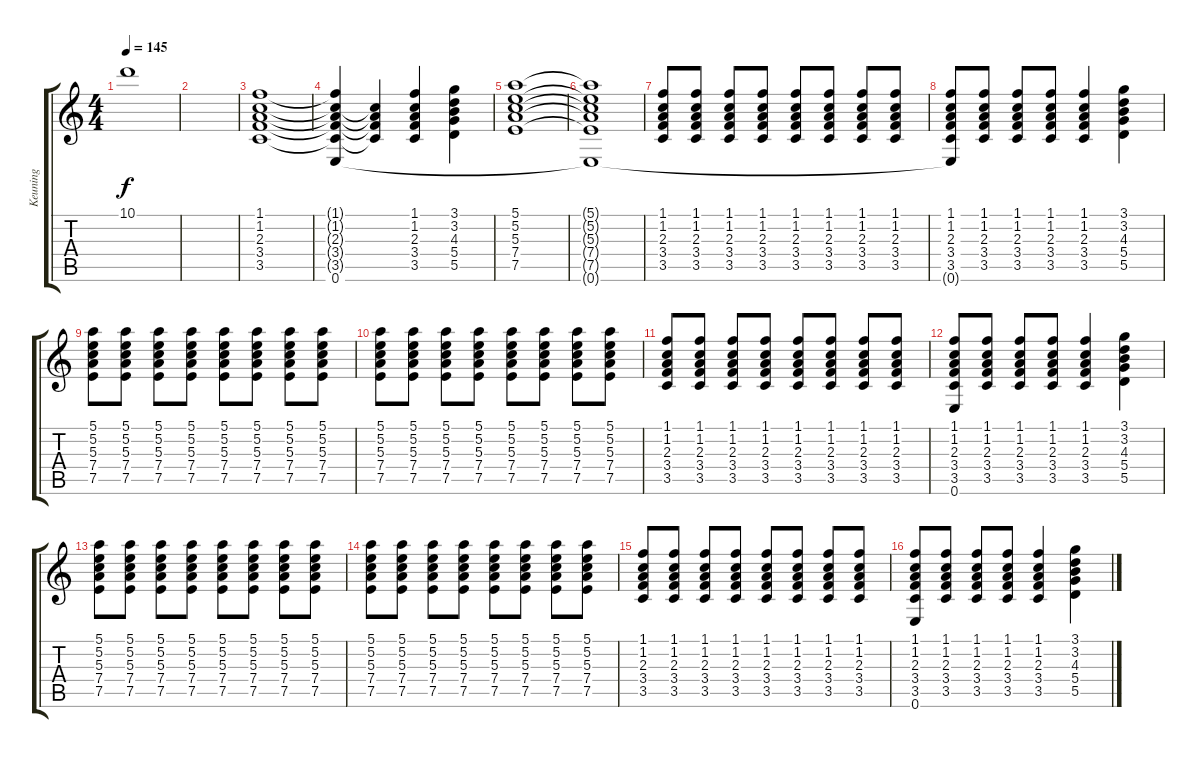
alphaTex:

\track ("Keuning" "Keuning") {instrument overdrivenguitar}
\staff {score tabs}
\tuning (E4 B3 G3 D3 A2 E2) {hide}
\ts (4 4)
\tempo 145
\clef g2
\ks c
10.1{t}.1{dy f} |
|
(1.1 1.2 2.3 3.4 3.5).1 |
(1.1{t} 1.2{t} 2.3{t} 3.4{t} 3.5{t} 0.6).4 (1.2{t} 2.3{t} 3.4{t} 3.5{t}).4 (1.1 1.2 2.3 3.4 3.5).4 (3.1 3.2 4.3 5.4 5.5).4 |
(5.1 5.2 5.3 7.4 7.5).1 |
(5.1{t} 5.2{t} 5.3{t} 7.4{t} 7.5{t} 0.6{t}).1 |
(1.1 1.2 2.3 3.4 3.5).8 (1.1 1.2 2.3 3.4 3.5).8 (1.1 1.2 2.3 3.4 3.5).8 (1.1 1.2 2.3 3.4 3.5).8 (1.1 1.2 2.3 3.4 3.5).8 (1.1 1.2 2.3 3.4 3.5).8 (1.1 1.2 2.3 3.4 3.5).8 (1.1 1.2 2.3 3.4 3.5).8 |
(1.1 1.2 2.3 3.4 3.5 0.6{t}).8 (1.1 1.2 2.3 3.4 3.5).8 (1.1 1.2 2.3 3.4 3.5).8 (1.1 1.2 2.3 3.4 3.5).8 (1.1 1.2 2.3 3.4 3.5).4 (3.1 3.2 4.3 5.4 5.5).4 |
(5.1 5.2 5.3 7.4 7.5).8 (5.1 5.2 5.3 7.4 7.5).8 (5.1 5.2 5.3 7.4 7.5).8 (5.1 5.2 5.3 7.4 7.5).8 (5.1 5.2 5.3 7.4 7.5).8 (5.1 5.2 5.3 7.4 7.5).8 (5.1 5.2 5.3 7.4 7.5).8 (5.1 5.2 5.3 7.4 7.5).8 |
(5.1 5.2 5.3 7.4 7.5).8 (5.1 5.2 5.3 7.4 7.5).8 (5.1 5.2 5.3 7.4 7.5).8 (5.1 5.2 5.3 7.4 7.5).8 (5.1 5.2 5.3 7.4 7.5).8 (5.1 5.2 5.3 7.4 7.5).8 (5.1 5.2 5.3 7.4 7.5).8 (5.1 5.2 5.3 7.4 7.5).8 |
(1.1 1.2 2.3 3.4 3.5).8 (1.1 1.2 2.3 3.4 3.5).8 (1.1 1.2 2.3 3.4 3.5).8 (1.1 1.2 2.3 3.4 3.5).8 (1.1 1.2 2.3 3.4 3.5).8 (1.1 1.2 2.3 3.4 3.5).8 (1.1 1.2 2.3 3.4 3.5).8 (1.1 1.2 2.3 3.4 3.5).8 |
(1.1 1.2 2.3 3.4 3.5 0.6).8 (1.1 1.2 2.3 3.4 3.5).8 (1.1 1.2 2.3 3.4 3.5).8 (1.1 1.2 2.3 3.4 3.5).8 (1.1 1.2 2.3 3.4 3.5).4 (3.1 3.2 4.3 5.4 5.5).4 |
(5.1 5.2 5.3 7.4 7.5).8 (5.1 5.2 5.3 7.4 7.5).8 (5.1 5.2 5.3 7.4 7.5).8 (5.1 5.2 5.3 7.4 7.5).8 (5.1 5.2 5.3 7.4 7.5).8 (5.1 5.2 5.3 7.4 7.5).8 (5.1 5.2 5.3 7.4 7.5).8 (5.1 5.2 5.3 7.4 7.5).8 |
(5.1 5.2 5.3 7.4 7.5).8 (5.1 5.2 5.3 7.4 7.5).8 (5.1 5.2 5.3 7.4 7.5).8 (5.1 5.2 5.3 7.4 7.5).8 (5.1 5.2 5.3 7.4 7.5).8 (5.1 5.2 5.3 7.4 7.5).8 (5.1 5.2 5.3 7.4 7.5).8 (5.1 5.2 5.3 7.4 7.5).8 |
(1.1 1.2 2.3 3.4 3.5).8 (1.1 1.2 2.3 3.4 3.5).8 (1.1 1.2 2.3 3.4 3.5).8 (1.1 1.2 2.3 3.4 3.5).8 (1.1 1.2 2.3 3.4 3.5).8 (1.1 1.2 2.3 3.4 3.5).8 (1.1 1.2 2.3 3.4 3.5).8 (1.1 1.2 2.3 3.4 3.5).8 |
(1.1 1.2 2.3 3.4 3.5 0.6).8 (1.1 1.2 2.3 3.4 3.5).8 (1.1 1.2 2.3 3.4 3.5).8 (1.1 1.2 2.3 3.4 3.5).8 (1.1 1.2 2.3 3.4 3.5).4 (3.1 3.2 4.3 5.4 5.5).4
